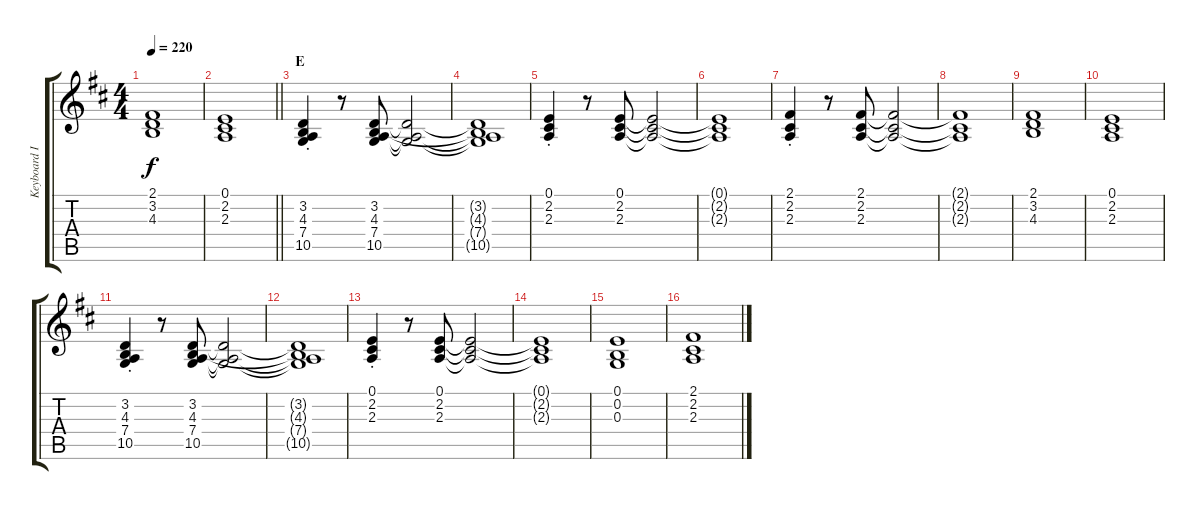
\track ("Keyboard I" "Keyboard I") {instrument drawbarorgan}
\staff {score tabs}
\tuning (E4 B3 G3 D3 A2 E2) {hide}
\ts (4 4)
\tempo 220
\clef g2
\ks d
(2.1 3.2 4.3).1{dy f} |
\barLineRight lightlight
(0.1 2.2 2.3).1 |
\section ("" "E")
(3.2{st} 4.3{st} 7.4{st} 10.5{st}).4{volume 14} r.8 (3.2 4.3 7.4 10.5).8 (3.2{t} 7.4{t} 10.5{t}).2 |
(3.2{t} 4.3{t} 7.4{t} 10.5{t}).1 |
(0.1{st} 2.2{st} 2.3{st}).4 r.8 (0.1 2.2 2.3).8 (0.1{t} 2.2{t} 2.3{t}).2 |
(0.1{t} 2.2{t} 2.3{t}).1 |
(2.1{st} 2.2{st} 2.3{st}).4 r.8 (2.1 2.2 2.3).8 (2.1{t} 2.2{t} 2.3{t}).2 |
(2.1{t} 2.2{t} 2.3{t}).1 |
(2.1 3.2 4.3).1 |
(0.1 2.2 2.3).1 |
(3.2{st} 4.3{st} 7.4{st} 10.5{st}).4 r.8 (3.2 4.3 7.4 10.5).8 (3.2{t} 7.4{t} 10.5{t}).2 |
(3.2{t} 4.3{t} 7.4{t} 10.5{t}).1 |
(0.1{st} 2.2{st} 2.3{st}).4 r.8 (0.1 2.2 2.3).8 (0.1{t} 2.2{t} 2.3{t}).2 |
(0.1{t} 2.2{t} 2.3{t}).1 |
(0.1 0.2 0.3).1 |
(2.1 2.2 2.3).1
